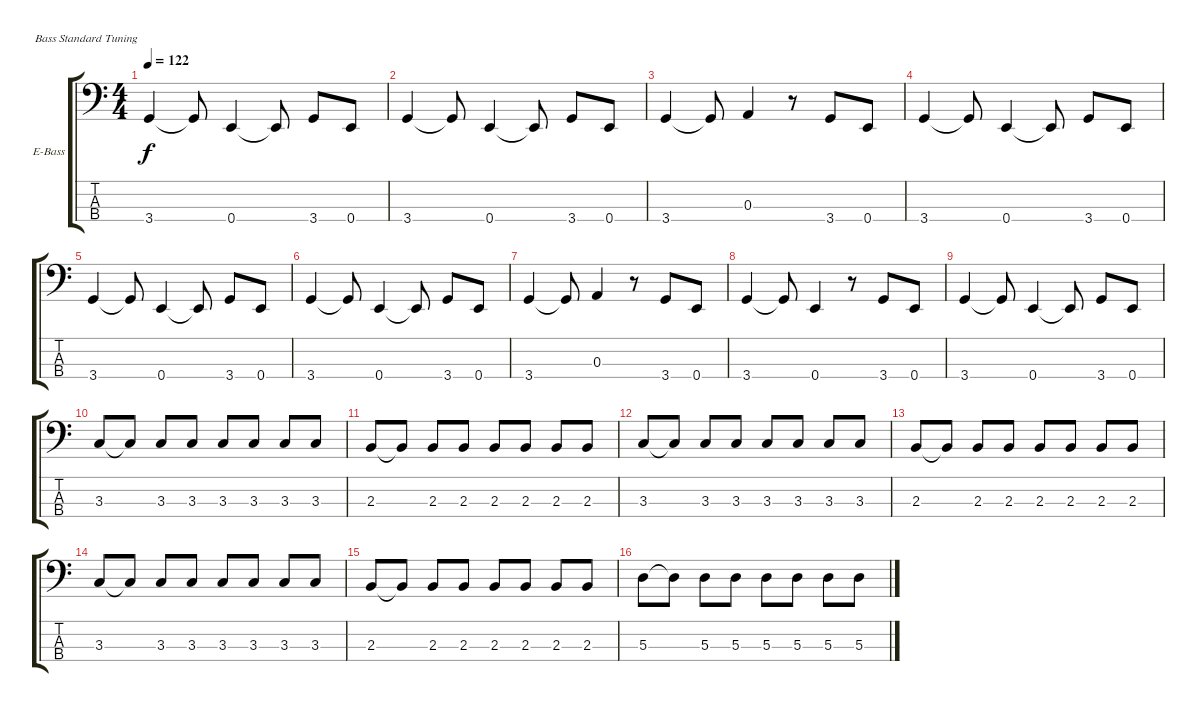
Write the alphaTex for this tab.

\bracketExtendMode groupsimilarinstruments
\firstSystemTrackNameOrientation horizontal
\otherSystemsTrackNameOrientation horizontal
\track ("Bass" "E-Bass") {instrument electricbassfinger}
\staff {score tabs}
\tuning (G2 D2 A1 E1)
\ts (4 4)
\tempo 122
\clef f4
\ks c
3.4.4{dy f} 3.4{t}.8 0.4.4 0.4{t}.8 3.4.8 0.4.8 |
3.4.4 3.4{t}.8 0.4.4 0.4{t}.8 3.4.8 0.4.8 |
3.4.4 3.4{t}.8 0.3.4 r.8 3.4.8 0.4.8 |
3.4.4 3.4{t}.8 0.4.4 0.4{t}.8 3.4.8 0.4.8 |
3.4.4 3.4{t}.8 0.4.4 0.4{t}.8 3.4.8 0.4.8 |
3.4.4 3.4{t}.8 0.4.4 0.4{t}.8 3.4.8 0.4.8 |
3.4.4 3.4{t}.8 0.3.4 r.8 3.4.8 0.4.8 |
3.4.4 3.4{t}.8 0.4.4 r.8 3.4.8 0.4.8 |
3.4.4 3.4{t}.8 0.4.4 0.4{t}.8 3.4.8 0.4.8 |
3.3.8 3.3{t}.8 3.3.8 3.3.8 3.3.8 3.3.8 3.3.8 3.3.8 |
2.3.8 2.3{t}.8 2.3.8 2.3.8 2.3.8 2.3.8 2.3.8 2.3.8 |
3.3.8 3.3{t}.8 3.3.8 3.3.8 3.3.8 3.3.8 3.3.8 3.3.8 |
2.3.8 2.3{t}.8 2.3.8 2.3.8 2.3.8 2.3.8 2.3.8 2.3.8 |
3.3.8 3.3{t}.8 3.3.8 3.3.8 3.3.8 3.3.8 3.3.8 3.3.8 |
2.3.8 2.3{t}.8 2.3.8 2.3.8 2.3.8 2.3.8 2.3.8 2.3.8 |
5.3.8 5.3{t}.8 5.3.8 5.3.8 5.3.8 5.3.8 5.3.8 5.3.8
